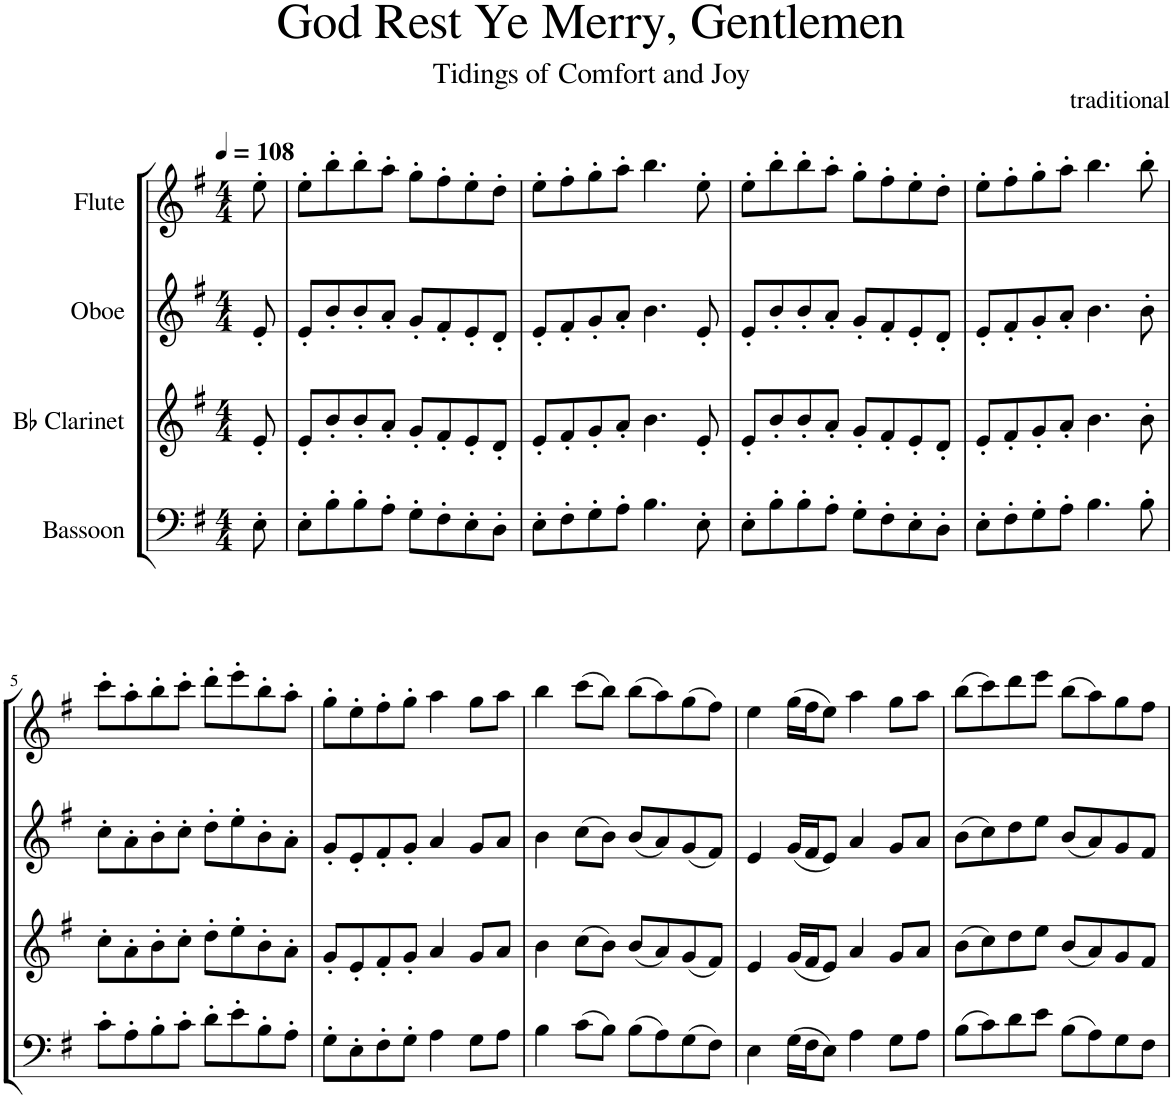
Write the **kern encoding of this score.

**kern	**kern	**kern	**kern
*part4	*part3	*part2	*part1
*staff4	*staff3	*staff2	*staff1
*I"Bassoon	*I"Bb Clarinet	*I"Oboe	*I"Flute
*I'Bsn	*I'Cl	*I'Ob	*I'Fl
*clefF4	*clefG2	*clefG2	*clefG2
*	*ITrd1c2	*	*
*k[f#]	*k[f#]	*k[f#]	*k[f#]
*M4/4	*M4/4	*M4/4	*M4/4
*MM108	*MM108	*MM108	*MM108
=	=	=	=
8E'\	8e'/	8e'/	8ee'\
=1	=1	=1	=1
8E'\L	8e'/L	8e'/L	8ee'\L
8B'\	8b'/	8b'/	8bb'\
8B'\	8b'/	8b'/	8bb'\
8A'\J	8a'/J	8a'/J	8aa'\J
8G'\L	8g'/L	8g'/L	8gg'\L
8F#'\	8f#'/	8f#'/	8ff#'\
8E'\	8e'/	8e'/	8ee'\
8D'\J	8d'/J	8d'/J	8dd'\J
=2	=2	=2	=2
8E'\L	8e'/L	8e'/L	8ee'\L
8F#'\	8f#'/	8f#'/	8ff#'\
8G'\	8g'/	8g'/	8gg'\
8A'\J	8a'/J	8a'/J	8aa'\J
4.B\	4.b\	4.b\	4.bb\
8E'\	8e'/	8e'/	8ee'\
=3	=3	=3	=3
8E'\L	8e'/L	8e'/L	8ee'\L
8B'\	8b'/	8b'/	8bb'\
8B'\	8b'/	8b'/	8bb'\
8A'\J	8a'/J	8a'/J	8aa'\J
8G'\L	8g'/L	8g'/L	8gg'\L
8F#'\	8f#'/	8f#'/	8ff#'\
8E'\	8e'/	8e'/	8ee'\
8D'\J	8d'/J	8d'/J	8dd'\J
=4	=4	=4	=4
8E'\L	8e'/L	8e'/L	8ee'\L
8F#'\	8f#'/	8f#'/	8ff#'\
8G'\	8g'/	8g'/	8gg'\
8A'\J	8a'/J	8a'/J	8aa'\J
4.B\	4.b\	4.b\	4.bb\
8B'\	8b'\	8b'\	8bb'\
!!LO:LB:g=z
=5	=5	=5	=5
8c'\L	8cc'\L	8cc'\L	8ccc'\L
8A'\	8a'\	8a'\	8aa'\
8B'\	8b'\	8b'\	8bb'\
8c'\J	8cc'\J	8cc'\J	8ccc'\J
8d'\L	8dd'\L	8dd'\L	8ddd'\L
8e'\	8ee'\	8ee'\	8eee'\
8B'\	8b'\	8b'\	8bb'\
8A'\J	8a'\J	8a'\J	8aa'\J
=6	=6	=6	=6
8G'\L	8g'/L	8g'/L	8gg'\L
8E'\	8e'/	8e'/	8ee'\
8F#'\	8f#'/	8f#'/	8ff#'\
8G'\J	8g'/J	8g'/J	8gg'\J
4A\	4a/	4a/	4aa\
8G\L	8g/L	8g/L	8gg\L
8A\J	8a/J	8a/J	8aa\J
=7	=7	=7	=7
4B\	4b\	4b\	4bb\
(8c\L	(8cc\L	(8cc\L	(8ccc\L
8B\J)	8b\J)	8b\J)	8bb\J)
(8B\L	(8b/L	(8b/L	(8bb\L
8A\)	8a/)	8a/)	8aa\)
(8G\	(8g/	(8g/	(8gg\
8F#\J)	8f#/J)	8f#/J)	8ff#\J)
=8	=8	=8	=8
4E\	4e/	4e/	4ee\
(16G\LL	(16g/LL	(16g/LL	(16gg\LL
16F#\J	16f#/J	16f#/J	16ff#\J
8E\J)	8e/J)	8e/J)	8ee\J)
4A\	4a/	4a/	4aa\
8G\L	8g/L	8g/L	8gg\L
8A\J	8a/J	8a/J	8aa\J
=9	=9	=9	=9
(8B\L	(8b\L	(8b\L	(8bb\L
8c\)	8cc\)	8cc\)	8ccc\)
8d\	8dd\	8dd\	8ddd\
8e\J	8ee\J	8ee\J	8eee\J
(8B\L	(8b/L	(8b/L	(8bb\L
8A\)	8a/)	8a/)	8aa\)
8G\	8g/	8g/	8gg\
8F#\J	8f#/J	8f#/J	8ff#\J
=	=	=	=
*-	*-	*-	*-
